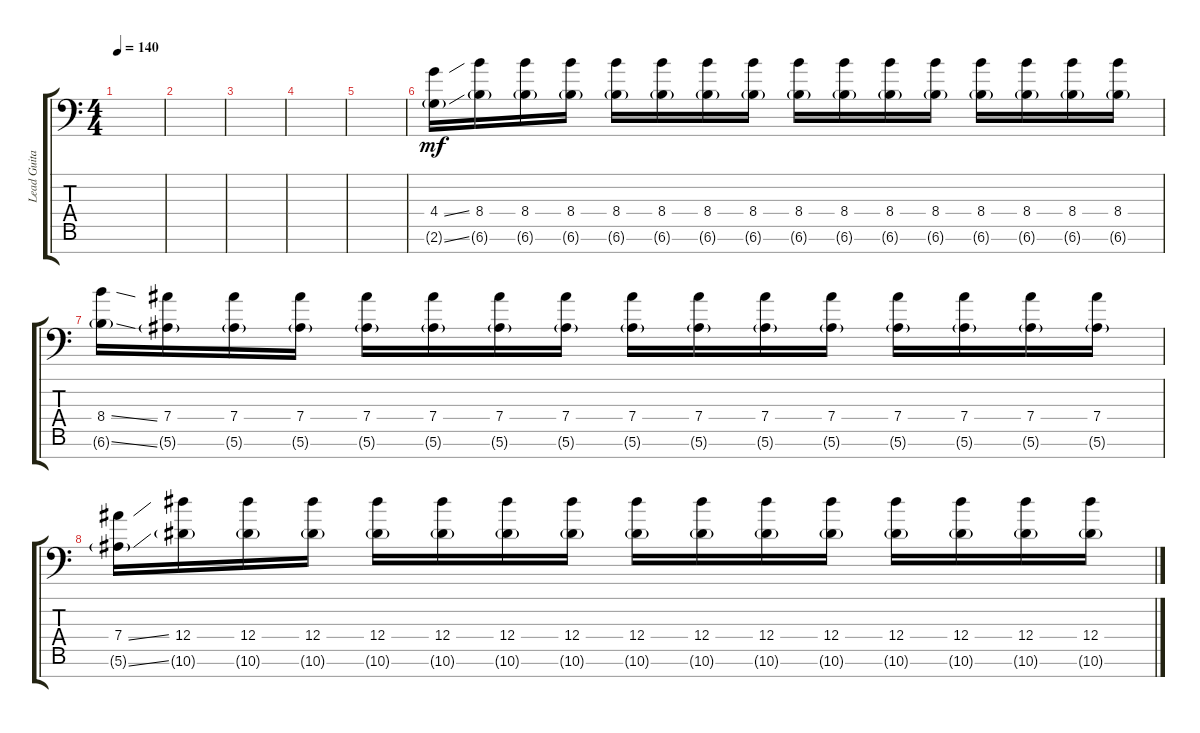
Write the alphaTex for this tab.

\track ("Lead Guitar #2" "Lead Guita") {instrument electricguitarjazz}
\staff {score tabs}
\tuning (Eb4 Bb3 F3 Eb3 Bb2 F2 Ab1) {hide}
\ts (4 4)
\tempo 140
\clef f4
\ks c
|
|
|
|
|
(4.4{ss} 2.6{ss g}).16{dy mf volume 7} (8.4 6.6{g}).16 (8.4 6.6{g}).16 (8.4 6.6{g}).16 (8.4 6.6{g}).16 (8.4 6.6{g}).16 (8.4 6.6{g}).16 (8.4 6.6{g}).16 (8.4 6.6{g}).16 (8.4 6.6{g}).16 (8.4 6.6{g}).16 (8.4 6.6{g}).16 (8.4 6.6{g}).16 (8.4 6.6{g}).16 (8.4 6.6{g}).16 (8.4 6.6{g}).16 |
(8.4{ss} 6.6{ss g}).16 (7.4 5.6{g}).16 (7.4 5.6{g}).16 (7.4 5.6{g}).16 (7.4 5.6{g}).16 (7.4 5.6{g}).16 (7.4 5.6{g}).16 (7.4 5.6{g}).16 (7.4 5.6{g}).16 (7.4 5.6{g}).16 (7.4 5.6{g}).16 (7.4 5.6{g}).16 (7.4 5.6{g}).16 (7.4 5.6{g}).16 (7.4 5.6{g}).16 (7.4 5.6{g}).16 |
(7.4{ss} 5.6{ss g}).16 (12.4 10.6{g}).16 (12.4 10.6{g}).16 (12.4 10.6{g}).16 (12.4 10.6{g}).16 (12.4 10.6{g}).16 (12.4 10.6{g}).16 (12.4 10.6{g}).16 (12.4 10.6{g}).16 (12.4 10.6{g}).16 (12.4 10.6{g}).16 (12.4 10.6{g}).16 (12.4 10.6{g}).16 (12.4 10.6{g}).16 (12.4 10.6{g}).16 (12.4 10.6{g}).16
